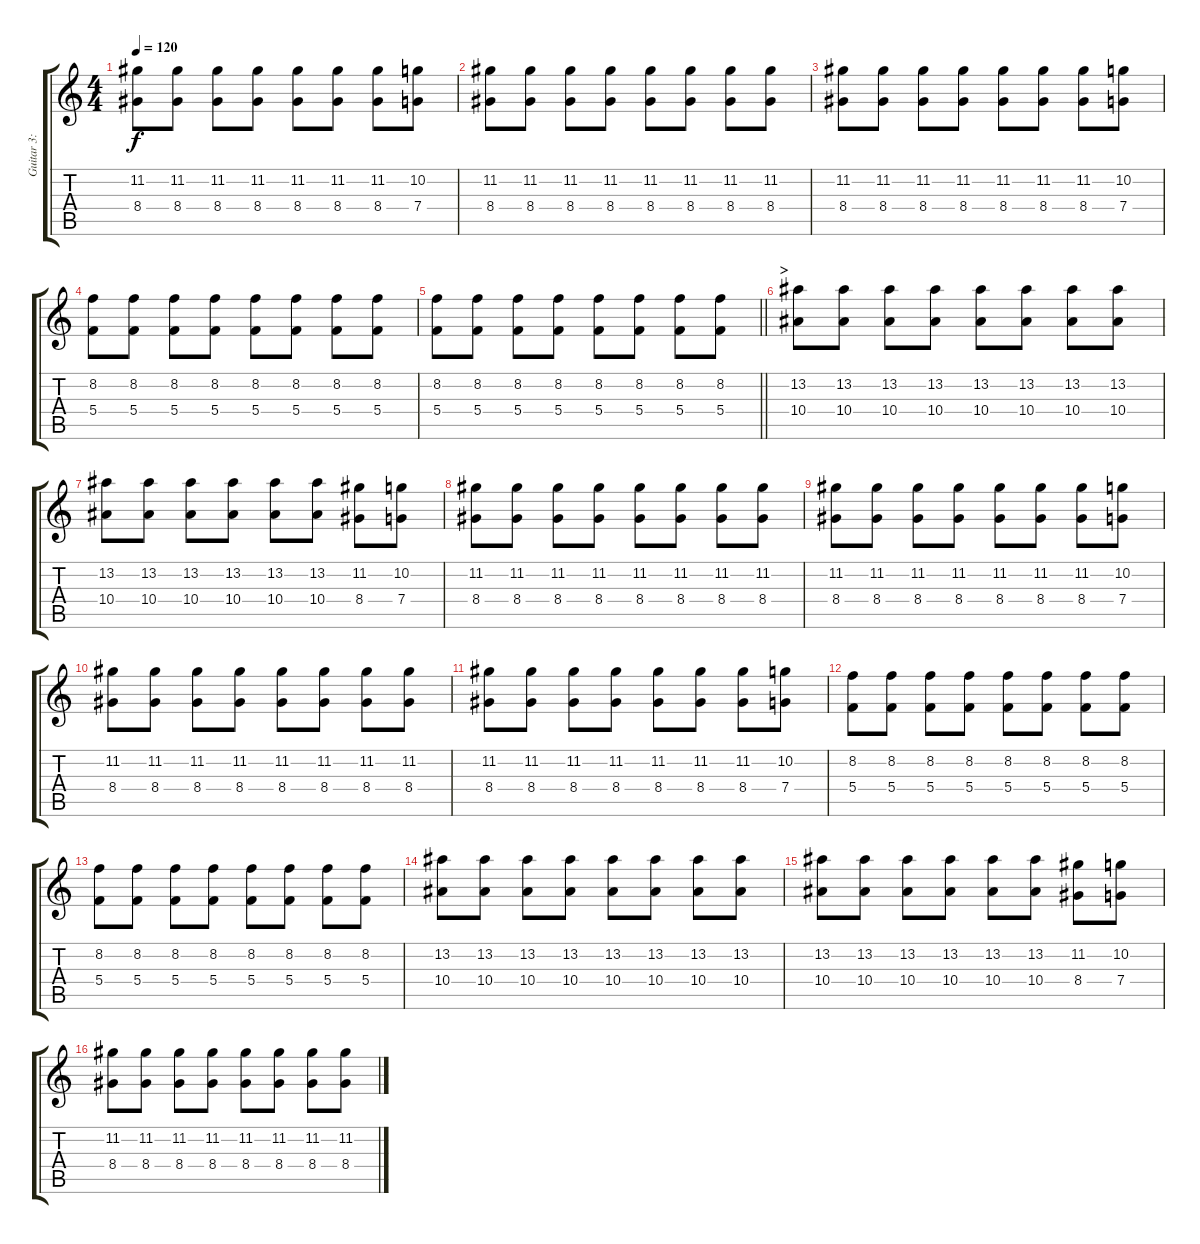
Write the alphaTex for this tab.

\track ("Guitar 3: Solo" "Guitar 3: ") {instrument distortionguitar}
\staff {score tabs}
\tuning (D4 A3 F3 C3 G2 C2) {hide}
\ts (4 4)
\tempo 120
\clef g2
\ks c
(11.2 8.4).8{dy f} (11.2 8.4).8 (11.2 8.4).8 (11.2 8.4).8 (11.2 8.4).8 (11.2 8.4).8 (11.2 8.4).8 (10.2 7.4).8 |
(11.2 8.4).8 (11.2 8.4).8 (11.2 8.4).8 (11.2 8.4).8 (11.2 8.4).8 (11.2 8.4).8 (11.2 8.4).8 (11.2 8.4).8 |
(11.2 8.4).8 (11.2 8.4).8 (11.2 8.4).8 (11.2 8.4).8 (11.2 8.4).8 (11.2 8.4).8 (11.2 8.4).8 (10.2 7.4).8 |
(8.2 5.4).8 (8.2 5.4).8 (8.2 5.4).8 (8.2 5.4).8 (8.2 5.4).8 (8.2 5.4).8 (8.2 5.4).8 (8.2 5.4).8 |
\barLineRight lightlight
(8.2 5.4).8 (8.2 5.4).8 (8.2 5.4).8 (8.2 5.4).8 (8.2 5.4).8 (8.2 5.4).8 (8.2 5.4).8 (8.2 5.4).8 |
\section ("" ">")
(13.2 10.4).8 (13.2 10.4).8 (13.2 10.4).8 (13.2 10.4).8 (13.2 10.4).8 (13.2 10.4).8 (13.2 10.4).8 (13.2 10.4).8 |
(13.2 10.4).8 (13.2 10.4).8 (13.2 10.4).8 (13.2 10.4).8 (13.2 10.4).8 (13.2 10.4).8 (11.2 8.4).8 (10.2 7.4).8 |
(11.2 8.4).8 (11.2 8.4).8 (11.2 8.4).8 (11.2 8.4).8 (11.2 8.4).8 (11.2 8.4).8 (11.2 8.4).8 (11.2 8.4).8 |
(11.2 8.4).8 (11.2 8.4).8 (11.2 8.4).8 (11.2 8.4).8 (11.2 8.4).8 (11.2 8.4).8 (11.2 8.4).8 (10.2 7.4).8 |
(11.2 8.4).8 (11.2 8.4).8 (11.2 8.4).8 (11.2 8.4).8 (11.2 8.4).8 (11.2 8.4).8 (11.2 8.4).8 (11.2 8.4).8 |
(11.2 8.4).8 (11.2 8.4).8 (11.2 8.4).8 (11.2 8.4).8 (11.2 8.4).8 (11.2 8.4).8 (11.2 8.4).8 (10.2 7.4).8 |
(8.2 5.4).8 (8.2 5.4).8 (8.2 5.4).8 (8.2 5.4).8 (8.2 5.4).8 (8.2 5.4).8 (8.2 5.4).8 (8.2 5.4).8 |
(8.2 5.4).8 (8.2 5.4).8 (8.2 5.4).8 (8.2 5.4).8 (8.2 5.4).8 (8.2 5.4).8 (8.2 5.4).8 (8.2 5.4).8 |
(13.2 10.4).8 (13.2 10.4).8 (13.2 10.4).8 (13.2 10.4).8 (13.2 10.4).8 (13.2 10.4).8 (13.2 10.4).8 (13.2 10.4).8 |
(13.2 10.4).8 (13.2 10.4).8 (13.2 10.4).8 (13.2 10.4).8 (13.2 10.4).8 (13.2 10.4).8 (11.2 8.4).8 (10.2 7.4).8 |
(11.2 8.4).8 (11.2 8.4).8 (11.2 8.4).8 (11.2 8.4).8 (11.2 8.4).8 (11.2 8.4).8 (11.2 8.4).8 (11.2 8.4).8
